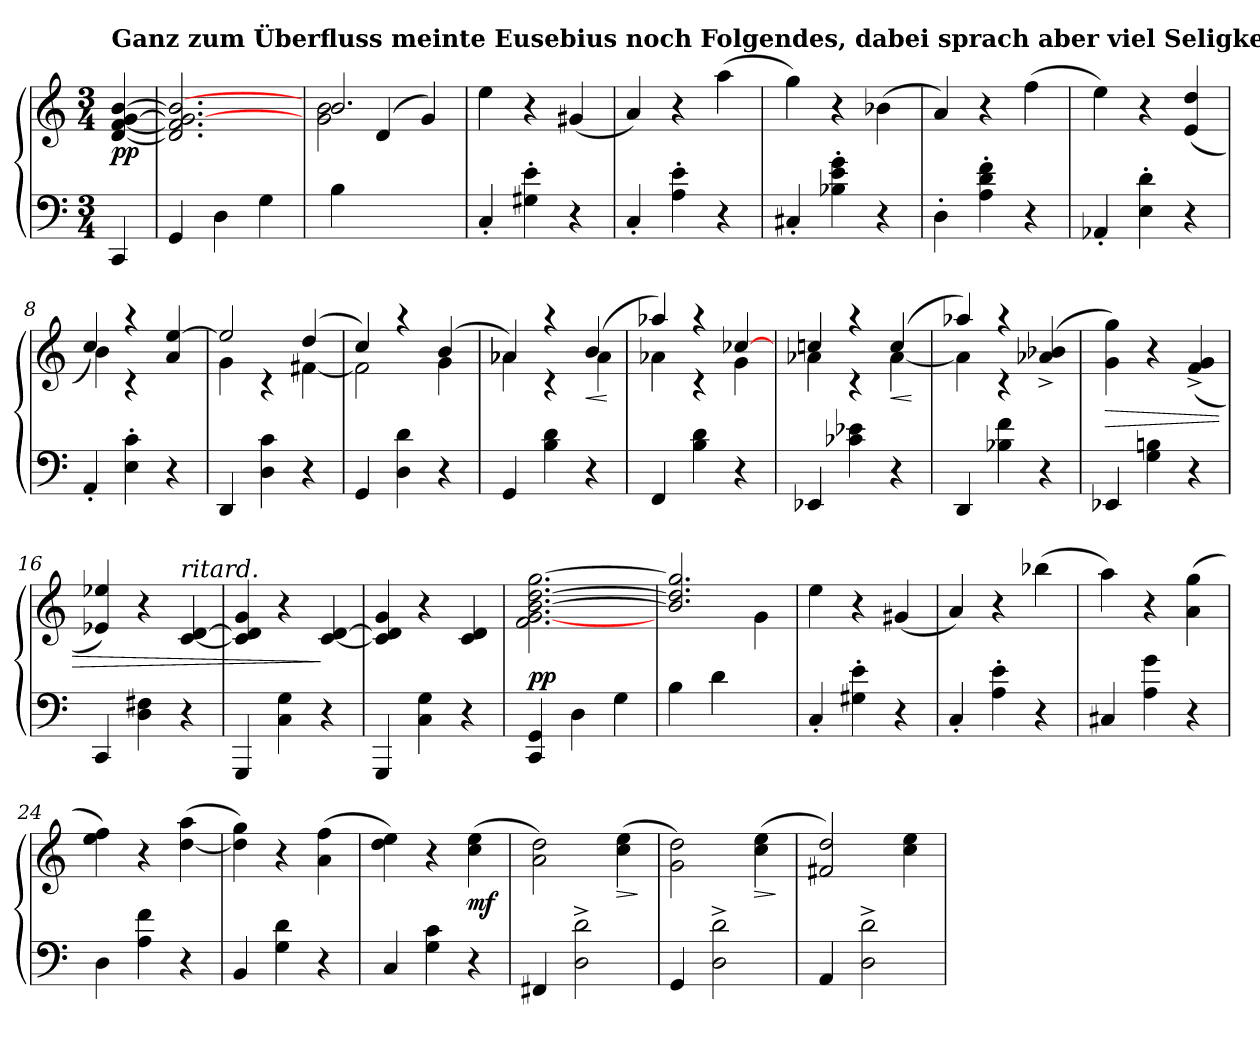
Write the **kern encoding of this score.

**kern	**kern	**dynam
*part1	*part1	*part1
*staff2	*staff1	*staff1/2
*clefF4	*clefG2	*
*k[]	*k[]	*
*C:	*C:	*
*M3/4	*M3/4	*
=	=	=
!	!LO:TX:a:B:t=Ganz zum Überfluss meinte Eusebius noch Folgendes, dabei sprach aber viel Seligkeit aus seinen Augen	!
!	!	!LO:DY:b
4CC/	[4d/ [4f/ [4g/ [4b/	pp
=1	=1	=1
4GG/	2.d/] 2.f/] 2.g/_ 2.b/_	.
4D\	.	.
4G\	.	.
=2	=2	=2
*	*^	*
*	*	*^	*
4B\	2.b/	2g\ 2b\	4ryy	.
4ryy	.	.	(>4d/	.
4ryy	.	4ryy	4g/)	.
*	*v	*v	*v	*
=3	=3	=3
4C'</	4ee\	.
4G#X\'> 4e\'>	4r	.
4r	(<4g#X/	.
=4	=4	=4
4C'</	4a/)	.
4A\'> 4e\'>	4r	.
4r	(>4aa\	.
=5	=5	=5
4C#X'</	4gg\)	.
4B-X\'> 4e\'> 4g\'>	4r	.
4r	(>4b-X\	.
=6	=6	=6
4D'>\	4a/)	.
4A\'> 4d\'> 4f\'>	4r	.
4r	(>4ff\	.
=7	=7	=7
4AA-X'</	4ee\)	.
4E\'> 4d\'>	4r	.
4r	(>4e/ 4dd/	.
=8	=8	=8
*	*^	*
4AA'</	4cc/)	4b\	.
4E\'> 4c\'>	4raa	4rc	.
4r	4a/ [>4ee/	4ryy	.
=9	=9	=9	=9
4DD/	2ee/]	4g\	.
4D\ 4c\	.	4rc	.
4r	(>4dd/	[<4f#X\	.
=10	=10	=10	=10
4GG/	4cc/)	2f#\]	.
4D\ 4d\	4raa	.	.
4r	(>4b/	4g\	.
!!LO:LB:g=z	!!
=11	=11	=11	=11
4GG/	4a-X/)	4a-\	.
4B\ 4d\	4raa	4rc	.
!	!	!	!LO:HP:b
4r	(>4b/	4a-i\	<
*	*v	*v	*
.	.	[
=12	=12	=12
*	*^	*
4FF/	4aa-X/)	4a-X\	.
4B\ 4d\	4raa	4rc	.
4r	[>4cc-X/	4g\	.
=13	=13	=13	=13
4EE-X/	4ccni/	4a-X\	.
4c-X\ 4e-X\	4raa	4rc	.
!	!	!	!LO:HP:b
4r	(>4cc/	[<4a-\	<
*	*v	*v	*
.	.	[
=14	=14	=14
*	*^	*
4DD/	4aa-X/)	4a-\]	.
4B-X\ 4f\	4raa	4rc	.
4r	(>4a-X/^> 4b-X/^>	4ryy	.
=15	=15	=15	=15
!	!	!	!LO:HP:b
*	*v	*v	*
4EE-X/	4g\ 4gg\)	>
4G\ 4Bni\	4r	.
4r	(<4f/^< 4g/^<	.
=16	=16	=16
4CC/	4e-X/ 4ee-X/)	.
4D\ 4F#X\	4r	.
!	!LO:TX:a:i:t=ritard.	!
4r	[4c/ [4d/	.
=17	=17	=17
4GGG/	4c/] 4d/] 4g/	.
4C\ 4G\	4r	.
4r	[4c/ [4d/	]
=18	=18	=18
4GGG/	4c/] 4d/] 4g/	.
4C\ 4G\	4r	.
4r	4c/ 4d/	.
=19	=19	=19
!	!	!LO:DY:a=2
4CC/ 4GG/	2.f\ [2.g\ [2.b\ [2.dd\ [2.gg\	pp
4D\	.	.
4G\	.	.
=20	=20	=20
*	*^	*
4B\	2.b/] 2.dd/] 2.gg/]	4ryy	.
4d\	.	4ryy	.
4ryy	.	4g\	.
*	*v	*v	*
!!LO:LB:g=z
=21	=21	=21
4C'</	4ee\	.
4G#X\'> 4e\'>	4r	.
4r	(<4g#X/	.
=22	=22	=22
4C'</	4a/)	.
4A\'> 4e\'>	4r	.
4r	(>4bb-X\	.
=23	=23	=23
4C#X/	4aa\)	.
4A\ 4g\	4r	.
4r	(>4a\ 4gg\	.
=24	=24	=24
4D\	4ee\ 4ff\)	.
4A\ 4f\	4r	.
4r	(>[4dd\ 4aa\	.
=25	=25	=25
4BB/	4dd\] 4gg\)	.
4G\ 4d\	4r	.
4r	(>4a\ 4ff\	.
=26	=26	=26
4C/	4dd\ 4ee\)	.
4G\ 4c\	4r	.
!	!	!LO:DY:b
4r	(>4cc\ 4ee\	mf
=27	=27	=27
4FF#X/	2a\ 2dd\)	.
2D\^> 2d\^>	.	.
!	!	!LO:HP:b
.	(>4cc\ 4ee\	>
.	.	]
=28	=28	=28
4GG/	2g\ 2dd\)	.
2D\^> 2d\^>	.	.
!	!	!LO:HP:b
.	(>4cc\ 4ee\	>
.	.	]
=29	=29	=29
4AA/	2f#X/ 2dd/)	.
2D\^> 2d\^>	.	.
.	4cc\ 4ee\	.
=	=	=
*-	*-	*-
